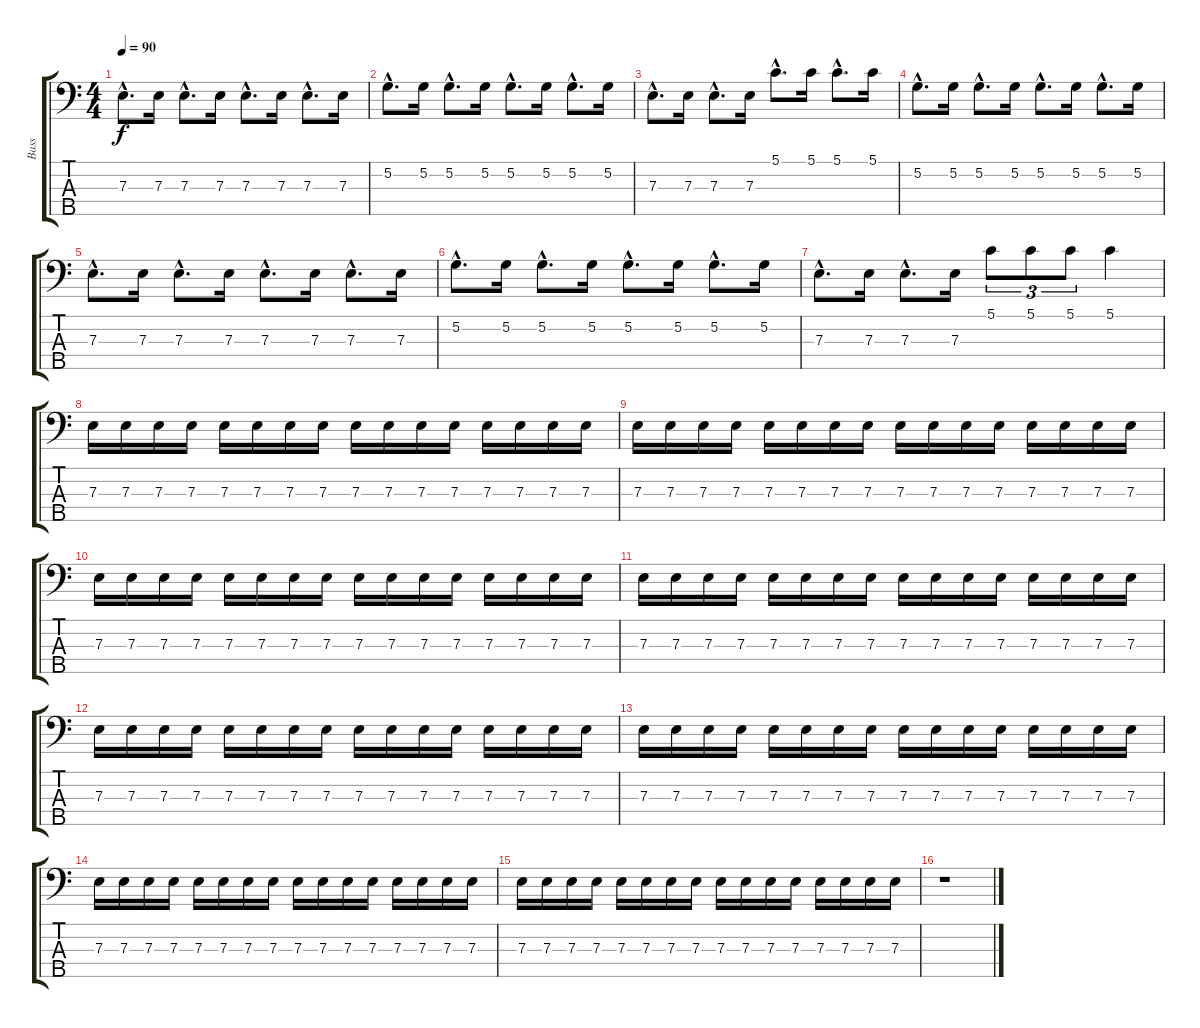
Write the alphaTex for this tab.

\track ("Bass" "Bass") {instrument electricbassfinger}
\staff {score tabs}
\tuning (G2 D2 A1 E1 B0) {hide}
\ts (4 4)
\tempo 90
\clef f4
\ks c
7.3{hac}.8{d dy f} 7.3.16 7.3{hac}.8{d} 7.3.16 7.3{hac}.8{d} 7.3.16 7.3{hac}.8{d} 7.3.16 |
5.2{hac}.8{d} 5.2.16 5.2{hac}.8{d} 5.2.16 5.2{hac}.8{d} 5.2.16 5.2{hac}.8{d} 5.2.16 |
7.3{hac}.8{d} 7.3.16 7.3{hac}.8{d} 7.3.16 5.1{hac}.8{d} 5.1.16 5.1{hac}.8{d} 5.1.16 |
5.2{hac}.8{d} 5.2.16 5.2{hac}.8{d} 5.2.16 5.2{hac}.8{d} 5.2.16 5.2{hac}.8{d} 5.2.16 |
7.3{hac}.8{d} 7.3.16 7.3{hac}.8{d} 7.3.16 7.3{hac}.8{d} 7.3.16 7.3{hac}.8{d} 7.3.16 |
5.2{hac}.8{d} 5.2.16 5.2{hac}.8{d} 5.2.16 5.2{hac}.8{d} 5.2.16 5.2{hac}.8{d} 5.2.16 |
7.3{hac}.8{d} 7.3.16 7.3{hac}.8{d} 7.3.16 5.1.8{tu (3 2)} 5.1.8{tu (3 2)} 5.1.8{tu (3 2)} 5.1.4 |
7.3.16 7.3.16 7.3.16 7.3.16 7.3.16 7.3.16 7.3.16 7.3.16 7.3.16 7.3.16 7.3.16 7.3.16 7.3.16 7.3.16 7.3.16 7.3.16 |
7.3.16 7.3.16 7.3.16 7.3.16 7.3.16 7.3.16 7.3.16 7.3.16 7.3.16 7.3.16 7.3.16 7.3.16 7.3.16 7.3.16 7.3.16 7.3.16 |
7.3.16 7.3.16 7.3.16 7.3.16 7.3.16 7.3.16 7.3.16 7.3.16 7.3.16 7.3.16 7.3.16 7.3.16 7.3.16 7.3.16 7.3.16 7.3.16 |
7.3.16 7.3.16 7.3.16 7.3.16 7.3.16 7.3.16 7.3.16 7.3.16 7.3.16 7.3.16 7.3.16 7.3.16 7.3.16 7.3.16 7.3.16 7.3.16 |
7.3.16 7.3.16 7.3.16 7.3.16 7.3.16 7.3.16 7.3.16 7.3.16 7.3.16 7.3.16 7.3.16 7.3.16 7.3.16 7.3.16 7.3.16 7.3.16 |
7.3.16 7.3.16 7.3.16 7.3.16 7.3.16 7.3.16 7.3.16 7.3.16 7.3.16 7.3.16 7.3.16 7.3.16 7.3.16 7.3.16 7.3.16 7.3.16 |
7.3.16 7.3.16 7.3.16 7.3.16 7.3.16 7.3.16 7.3.16 7.3.16 7.3.16 7.3.16 7.3.16 7.3.16 7.3.16 7.3.16 7.3.16 7.3.16 |
7.3.16 7.3.16 7.3.16 7.3.16 7.3.16 7.3.16 7.3.16 7.3.16 7.3.16 7.3.16 7.3.16 7.3.16 7.3.16 7.3.16 7.3.16 7.3.16 |
r.1
